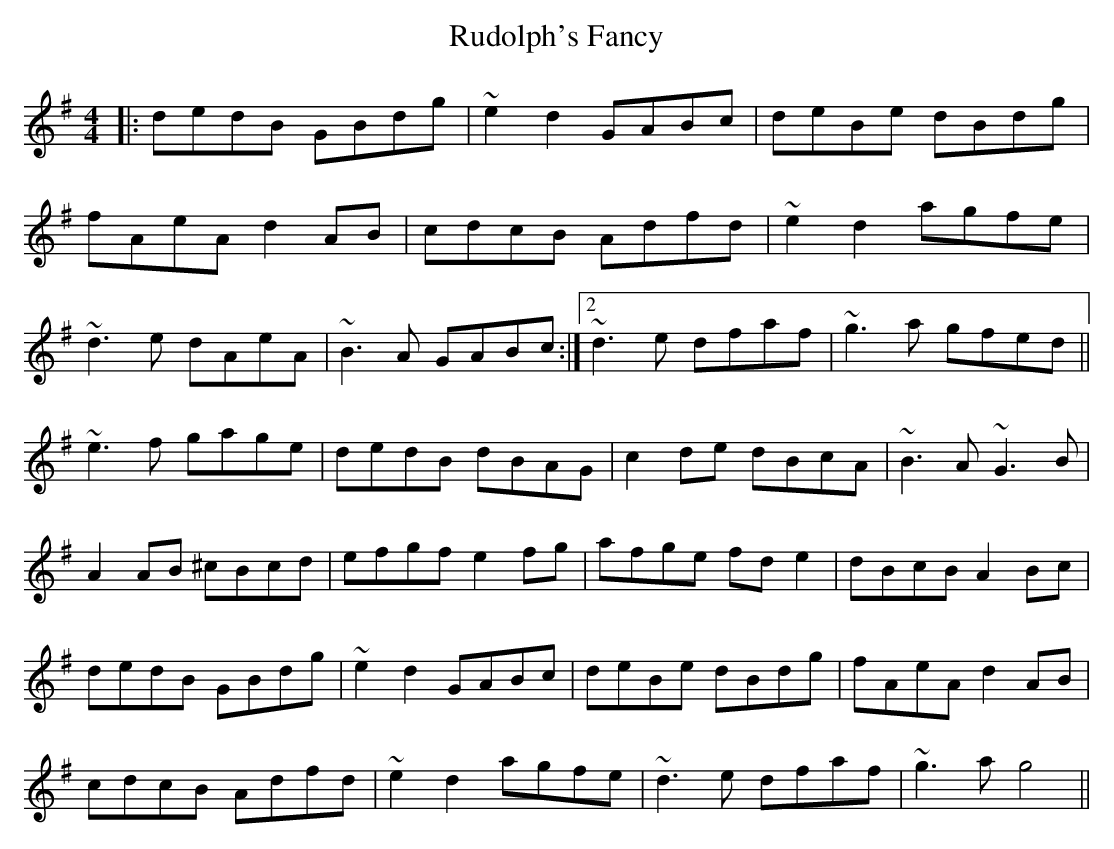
X:1
T: Rudolph's Fancy
M: 4/4
L: 1/8
K: Gmaj
|:dedB GBdg|~e2d2 GABc|deBe dBdg|
fAeA d2AB|cdcB Adfd|~e2d2 agfe|
1 ~d3e dAeA|~B3A GABc:|2 ~d3e dfaf|~g3a gfed||
~e3f gage|dedB dBAG|c2de dBcA|~B3A ~G3B|
A2AB ^cBcd|efgf e2fg|afge fde2|dBcB A2Bc|
dedB GBdg|~e2d2 GABc|deBe dBdg|fAeA d2AB|
cdcB Adfd|~e2d2 agfe|~d3e dfaf|~g3a g4||
